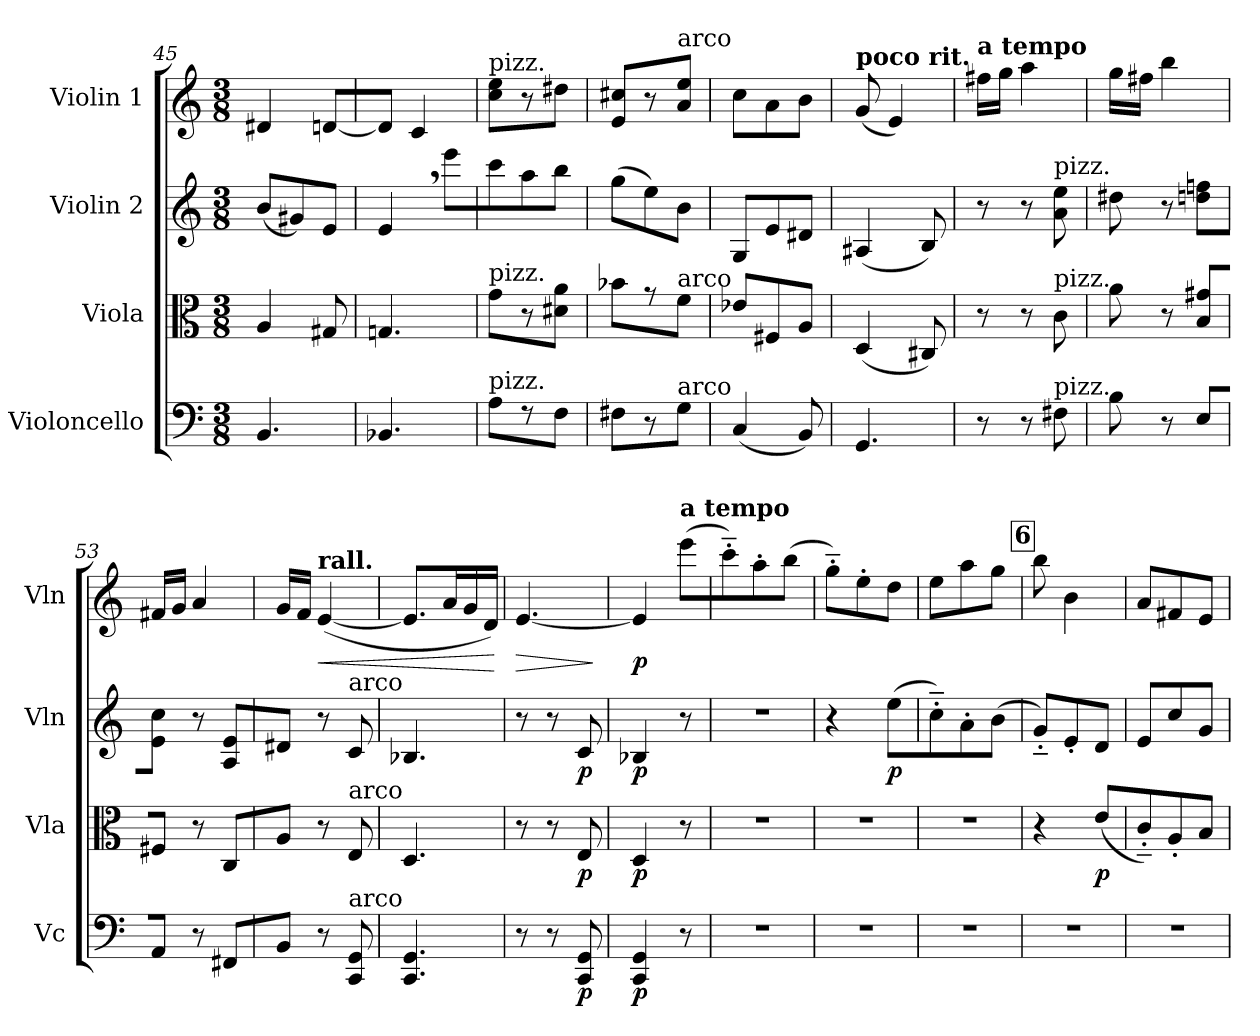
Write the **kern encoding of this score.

**kern	**dynam	**kern	**dynam	**kern	**dynam	**kern	**dynam
*part4	*part4	*part3	*part3	*part2	*part2	*part1	*part1
*staff4	*staff4	*staff3	*staff3	*staff2	*staff2	*staff1	*staff1
*I"Violoncello	*	*I"Viola	*	*I"Violin 2	*	*I"Violin 1	*
*I'Vc	*	*I'Vla	*	*I'Vln	*	*I'Vln	*
*clefF4	*	*clefC3	*	*clefG2	*	*clefG2	*
*k[]	*	*k[]	*	*k[]	*	*k[]	*
*M3/8	*	*M3/8	*	*M3/8	*	*M3/8	*
=45	=45	=45	=45	=45	=45	=45	=45
4.BB/	.	4A/	.	(8b/L	.	4d#X/	.
.	.	.	.	8g#X/)	.	.	.
.	.	8G#X/	.	8e/J	.	[8dn/L	.
=46	=46	=46	=46	=46	=46	=46	=46
4.BB-X/	.	4.Gn/	.	4e,/	.	8d/J]	.
.	.	.	.	.	.	4c/	.
.	.	.	.	8eee\L	.	.	.
=47	=47	=47	=47	=47	=47	=47	=47
!	!	!	!	!	!	!LO:TX:a:t=pizz.	!
!	!	!LO:TX:a:t=pizz.	!	!	!	!	!
!LO:TX:a:t=pizz.	!	!	!	!	!	!	!
8A\L	.	8g\L	.	8ccc\	.	8cc\ 8ee\L	.
8r	.	8r	.	8aa\	.	8r	.
8F\J	.	8d#X\ 8a\J	.	8bb\J	.	8dd#X\J	.
=48	=48	=48	=48	=48	=48	=48	=48
8F#X\L	.	8b-X\L	.	(8gg\L	.	8e/ 8cc#X/L	.
8r	.	8r	.	8ee\)	.	8r	.
!	!	!	!	!	!	!LO:TX:a:t=arco	!
!	!	!LO:TX:a:t=arco	!	!	!	!	!
!LO:TX:a:t=arco	!	!	!	!	!	!	!
8G\J	.	8f\J	.	8b\J	.	8a/ 8ee/J	.
=49	=49	=49	=49	=49	=49	=49	=49
(4C/	.	8e-X/L	.	8G/L	.	8cc\L	.
.	.	8F#X/	.	8e/	.	8a\	.
8BB/)	.	8A/J	.	8d#X/J	.	8b\J	.
!!LO:LB:g=z
=50	=50	=50	=50	=50	=50	=50	=50
!	!	!	!	!	!	!LO:TX:a:B:t=poco rit.	!
4.GG/	.	(4D/	.	(4A#X/	.	(8g/	.
.	.	.	.	.	.	4e/)	.
.	.	8C#X/)	.	8B/)	.	.	.
=51	=51	=51	=51	=51	=51	=51	=51
!!LO:REH:place=s1:a:B:cj:fs=14:t=5
!	!	!	!	!	!	!LO:TX:a:B:t=a tempo	!
8r	.	8r	.	8r	.	16ff#X\LL	.
.	.	.	.	.	.	16gg\JJ	.
8r	.	8r	.	8r	.	4aa\	.
!	!	!	!	!LO:TX:a:t=pizz.	!	!	!
!	!	!LO:TX:a:t=pizz.	!	!	!	!	!
!LO:TX:a:t=pizz.	!	!	!	!	!	!	!
8F#X\	.	8c\	.	8a\ 8ee\	.	.	.
=52	=52	=52	=52	=52	=52	=52	=52
8B\	.	8a\	.	8dd#X\	.	16gg\LL	.
.	.	.	.	.	.	16ff#X\JJ	.
8r	.	8r	.	8r	.	4bb\	.
8E/L	.	8B/ 8g#X/L	.	8ddn\ 8ffn\L	.	.	.
=53	=53	=53	=53	=53	=53	=53	=53
8AA/J	.	8F#X/J	.	8e\ 8cc\J	.	16f#X/LL	.
.	.	.	.	.	.	16g/JJ	.
8r	.	8r	.	8r	.	4a/	.
8FF#X/L	.	8C/L	.	8A/ 8e/L	.	.	.
=54	=54	=54	=54	=54	=54	=54	=54
8BB/J	.	8A/J	.	8d#X/J	.	16g/LL	.
.	.	.	.	.	.	16f/JJ	.
!	!	!	!	!	!	!LO:TX:a:B:t=rall.	!
!	!	!	!	!	!	!	!LO:HP:b
8r	.	8r	.	8r	.	([4e/	<
!	!	!	!	!LO:TX:a:t=arco	!	!	!
!	!	!LO:TX:a:t=arco	!	!	!	!	!
!LO:TX:a:t=arco	!	!	!	!	!	!	!
8CC/ 8GG/	.	8E/	.	8c/	.	.	.
=55	=55	=55	=55	=55	=55	=55	=55
4.CC/ 4.GG/	.	4.D/	.	4.B-X/	.	8.e/L]	.
.	.	.	.	.	.	16a/L	.
.	.	.	.	.	.	16g/	.
.	.	.	.	.	.	16d/JJ)	.
.	.	.	.	.	.	.	[
=56	=56	=56	=56	=56	=56	=56	=56
!	!	!	!	!	!	!	!LO:HP:b
8r	.	8r	.	8r	.	[4.e/	>
8r	.	8r	.	8r	.	.	.
!	!LO:DY:b	!	!LO:DY:b	!	!LO:DY:b	!	!
8CC/ 8GG/	p	8E/	p	8c/	p	.	.
.	.	.	.	.	.	.	]
!!LO:LB:g=z
=57	=57	=57	=57	=57	=57	=57	=57
!	!LO:DY:b	!	!LO:DY:b	!	!LO:DY:b	!	!LO:DY:b
4CC/ 4GG/	p	4D/	p	4B-X/	p	4e/]	p
!	!	!	!	!	!	!LO:TX:a:B:t=a tempo	!
8r	.	8r	.	8r	.	(8eee\L	.
=58	=58	=58	=58	=58	=58	=58	=58
4.r	.	4.r	.	4.r	.	8ccc'~\)	.
.	.	.	.	.	.	8aa'\	.
.	.	.	.	.	.	(8bb\J	.
=59	=59	=59	=59	=59	=59	=59	=59
4.r	.	4.r	.	4r	.	8gg'~\L)	.
.	.	.	.	.	.	8ee'\	.
!	!	!	!	!	!LO:DY:b	!	!
.	.	.	.	(8ee\L	p	8dd\J	.
=60	=60	=60	=60	=60	=60	=60	=60
4.r	.	4.r	.	8cc'~\)	.	8ee\L	.
.	.	.	.	8a'\	.	8aa\	.
.	.	.	.	(8b\J	.	8gg\J	.
!!LO:REH:place=s1:a:B:cj:fs=14:t=6
=61	=61	=61	=61	=61	=61	=61	=61
4.r	.	4r	.	8g'~/L)	.	8bb\	.
.	.	.	.	8e'/	.	4b\	.
!	!	!	!LO:DY:b	!	!	!	!
.	.	(8e/L	p	8d/J	.	.	.
=62	=62	=62	=62	=62	=62	=62	=62
4.r	.	8c'~/)	.	8e/L	.	8a/L	.
.	.	8A'/	.	8cc/	.	8f#X/	.
.	.	8B/J	.	8g/J	.	8e/J	.
=	=	=	=	=	=	=	=
*-	*-	*-	*-	*-	*-	*-	*-
